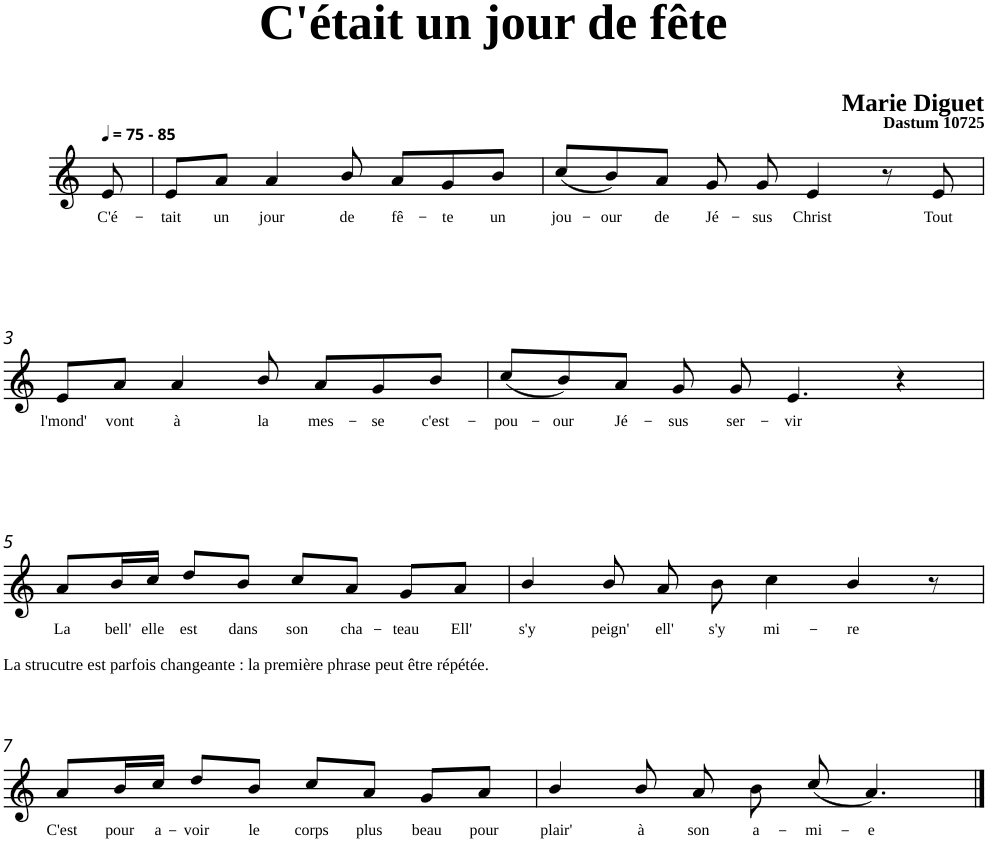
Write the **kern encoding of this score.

**kern	**text
*part1	*part1
*staff1	*staff1
*clefG2	*
*k[]	*
=	=
!LO:TX:a:B:t=- 85	!
!	!LO:LY:b
8e/	C'é-
=1	=1
!	!LO:LY:b
8e/L	-tait
!	!LO:LY:b
8a/J	un
!	!LO:LY:b
4a/	jour
!	!LO:LY:b
8b/	de
!	!LO:LY:b
8a/L	fê-
!	!LO:LY:b
8g/	-te
!	!LO:LY:b
8b/J	un
=2	=2
!	!LO:LY:b
(<8cc/L	jou-
!	!LO:LY:b
8b/)	-our
!	!LO:LY:b
8a/J	de
!	!LO:LY:b
8g/	Jé-
!	!LO:LY:b
8g/	-sus
!	!LO:LY:b
4e/	Christ
8r	.
!	!LO:LY:b
8e/	Tout
!!LO:LB:g=z
=3	=3
!	!LO:LY:b
8e/L	l'mond'
!	!LO:LY:b
8a/J	vont
!	!LO:LY:b
4a/	à
!	!LO:LY:b
8b/	la
!	!LO:LY:b
8a/L	mes-
!	!LO:LY:b
8g/	-se
!	!LO:LY:b
8b/J	c'est-
=4	=4
!	!LO:LY:b
(<8cc/L	-pou-
!	!LO:LY:b
8b/)	-our
!	!LO:LY:b
8a/J	Jé-
!	!LO:LY:b
8g/	-sus
!	!LO:LY:b
8g/	ser-
!	!LO:LY:b
4.e/	-vir
4r	.
!!LO:LB:g=z
=5	=5
!	!LO:LY:b
8a/L	La
!	!LO:LY:b
16b/L	bell'
!	!LO:LY:b
16cc/JJ	elle
!	!LO:LY:b
8dd/L	est
!	!LO:LY:b
8b/J	dans
!	!LO:LY:b
8cc/L	son
!	!LO:LY:b
8a/J	cha-
!	!LO:LY:b
8g/L	-teau
!	!LO:LY:b
8a/J	Ell'
=6	=6
!	!LO:LY:b
4b/	s'y
!	!LO:LY:b
8b/	peign'
!	!LO:LY:b
8a/	ell'
!	!LO:LY:b
8b\	s'y
!	!LO:LY:b
4cc\	mi-
!	!LO:LY:b
[8b/	-re
8ryy	.
8r	.
!!LO:LB:g=z
=7	=7
!	!LO:LY:b
8a/L	C'est
8b/]	.
!	!LO:LY:b
16b/L	pour
!	!LO:LY:b
16cc/JJ	a-
!	!LO:LY:b
8dd/L	-voir
!	!LO:LY:b
8b/J	le
!	!LO:LY:b
8cc/L	corps
!	!LO:LY:b
8a/J	plus
!	!LO:LY:b
8g/L	beau
!	!LO:LY:b
8a/J	pour
=8	=8
!	!LO:LY:b
4b/	plair'
!	!LO:LY:b
8b/	à
!	!LO:LY:b
8a/	son
!	!LO:LY:b
8b\	a-
!	!LO:LY:b
(<8cc/	-mi-
!	!LO:LY:b
[4a/)	-e
==9	==9
8a/]	.
=	=
*-	*-
